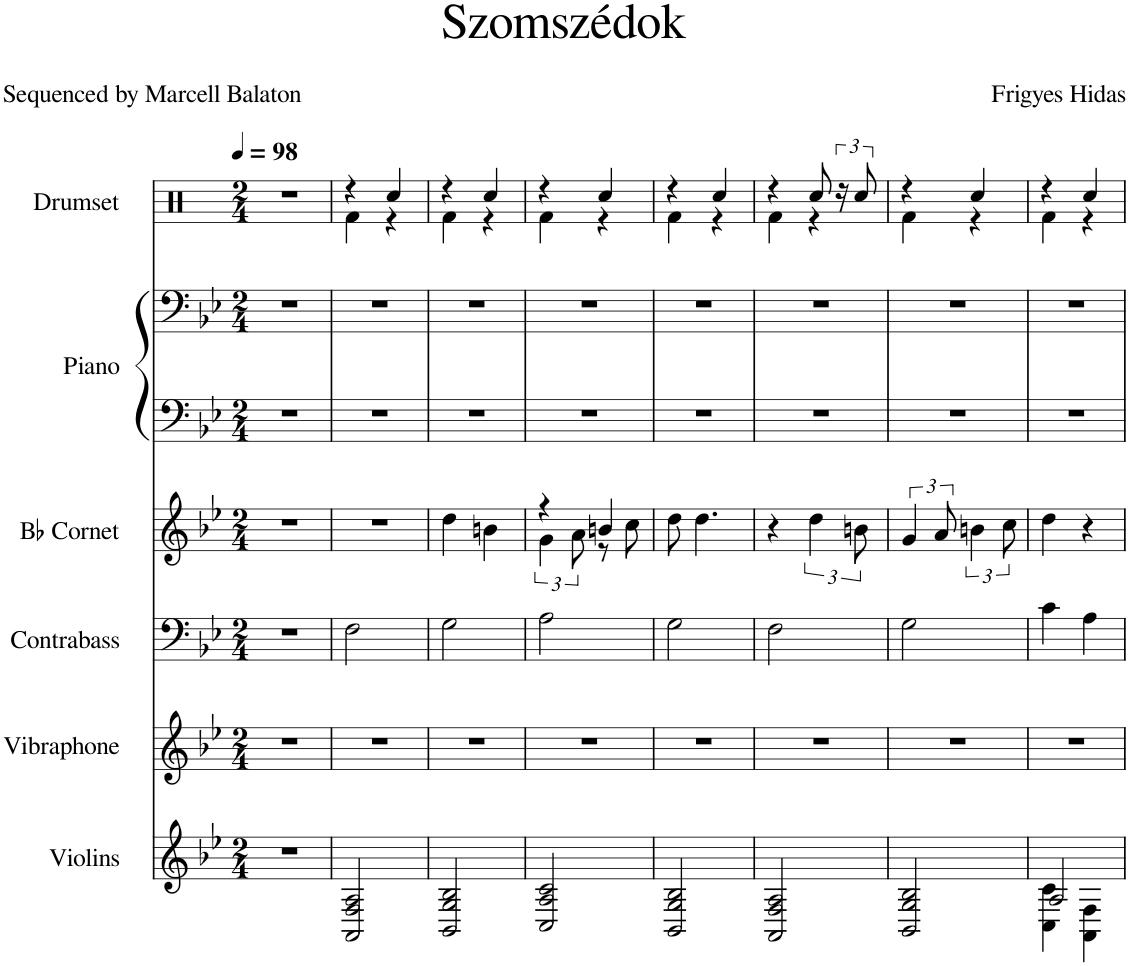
**kern	**kern	**kern	**kern	**kern	**kern	**kern
*part6	*part5	*part4	*part3	*part2	*part2	*part1
*staff7	*staff6	*staff5	*staff4	*staff3	*staff2	*staff1
*I"Violins	*I"Vibraphone	*I"Contrabass	*I"Bb Cornet	*I"Piano	*	*I"Drumset
*I'Violins	*I'Vibraphone	*I'Contrabass	*I'Bb Cnt.	*I'Pno.	*	*I'Drs.
*clefG2	*clefG2	*clefF4	*clefG2	*clefF4	*clefF4	*clefX
*	*	*Trd7c12	*Trd1c2	*	*	*
*k[b-e-]	*k[b-e-]	*k[b-e-]	*k[b-e-]	*k[b-e-]	*k[b-e-]	*k[]
*M2/4	*M2/4	*M2/4	*M2/4	*M2/4	*M2/4	*M2/4
*MM98	*MM98	*MM98	*MM98	*MM98	*MM98	*MM98
=1	=1	=1	=1	=1	=1	=1
2r	2r	2r	2r	2r	2r	2r
=2	=2	=2	=2	=2	=2	=2
*	*	*	*	*	*	*^
2AA/ 2F/ 2A/	2r	2F\	2r	2r	2r	4r	4Rf\
.	.	.	.	.	.	4Rcc/	4r
=3	=3	=3	=3	=3	=3	=3	=3
2BB-/ 2G/ 2B-/	2r	2G\	4dd\	2r	2r	4r	4Rf\
.	.	.	4bn\	.	.	4Rcc/	4r
=4	=4	=4	=4	=4	=4	=4	=4
*	*	*	*^	*	*	*	*
2C/ 2A/ 2c/	2r	2A\	4r	6g\	2r	2r	4r	4Rf\
.	.	.	.	12a\	.	.	.	.
.	.	.	4bn/	8r	.	.	4Rcc/	4r
.	.	.	.	8cc\	.	.	.	.
*	*	*	*v	*v	*	*	*	*
=5	=5	=5	=5	=5	=5	=5	=5
2BB-/ 2G/ 2B-/	2r	2G\	8dd\	2r	2r	4r	4Rf\
.	.	.	4.dd\	.	.	.	.
.	.	.	.	.	.	4Rcc/	4r
=6	=6	=6	=6	=6	=6	=6	=6
2AA/ 2F/ 2A/	2r	2F\	4r	2r	2r	4r	4Rf\
.	.	.	6dd\	.	.	8Rcc/	4r
.	.	.	.	.	.	24r	.
.	.	.	12bn\	.	.	12Rcc/	.
=7	=7	=7	=7	=7	=7	=7	=7
2BB-/ 2G/ 2B-/	2r	2G\	6g/	2r	2r	4r	4Rf\
.	.	.	12a/	.	.	.	.
.	.	.	6bn\	.	.	4Rcc/	4r
.	.	.	12cc\	.	.	.	.
=8	=8	=8	=8	=8	=8	=8	=8
*^	*	*	*	*	*	*	*
2A/	4C\ 4c\	2r	4c\	4dd\	2r	2r	4r	4Rf\
.	4AA\ 4F\	.	4A\	4r	.	.	4Rcc/	4r
*v	*v	*	*	*	*	*	*v	*v
=	=	=	=	=	=	=
*-	*-	*-	*-	*-	*-	*-
